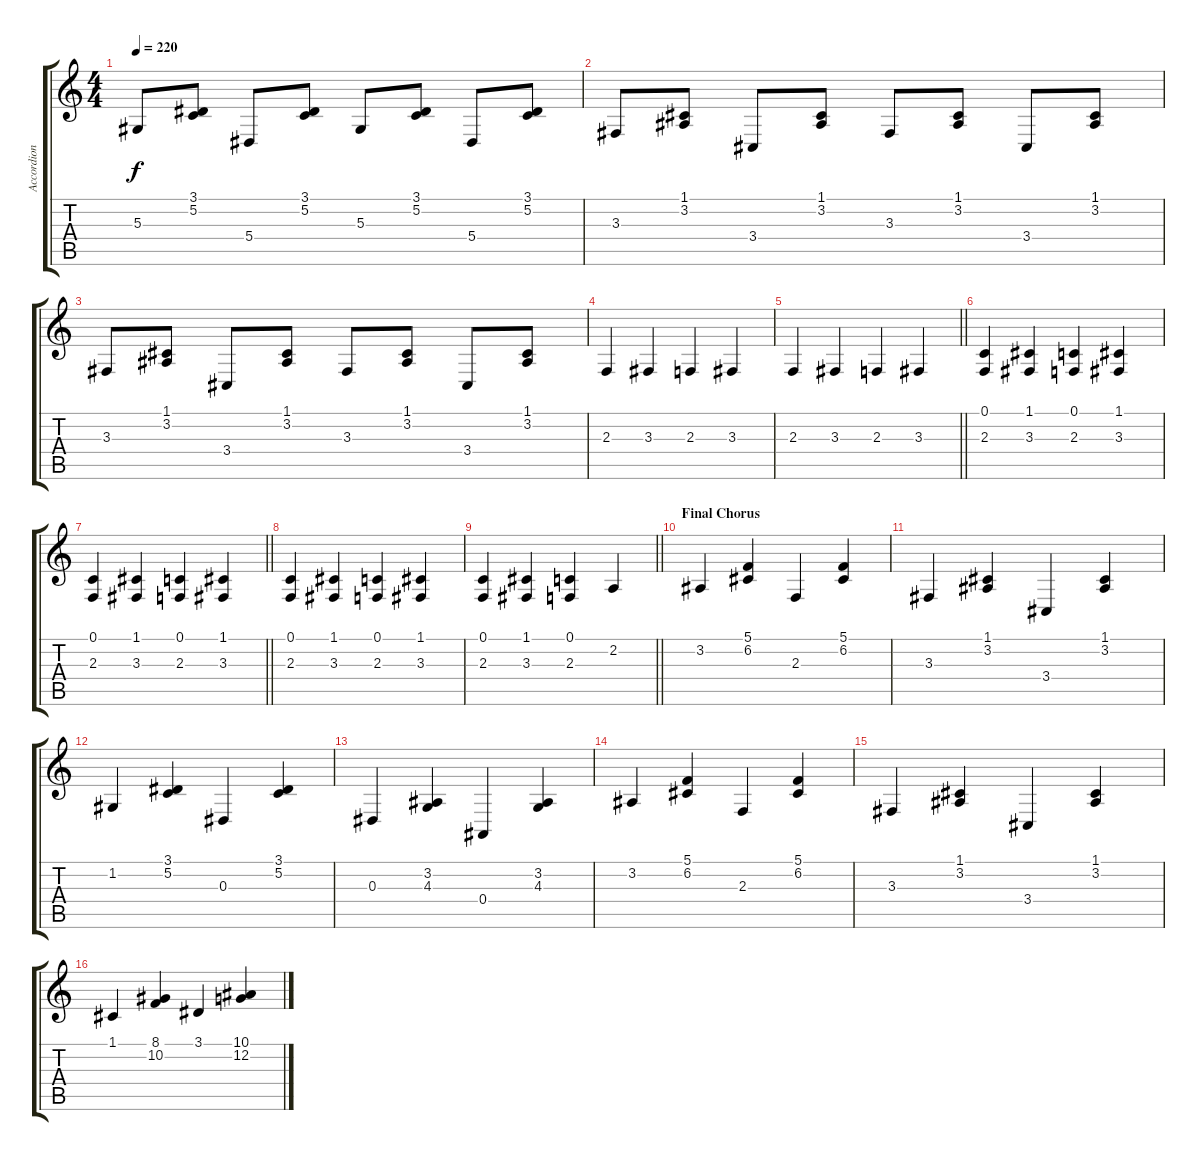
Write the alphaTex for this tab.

\track ("Accordion LH" "Accordion ") {instrument accordion}
\staff {score tabs}
\tuning (C4 G3 Eb3 Bb2 F2 C2) {hide}
\ts (4 4)
\tempo 220
\clef g2
\ks c
5.3.8{dy f} (3.1 5.2).8 5.4.8 (3.1 5.2).8 5.3.8 (3.1 5.2).8 5.4.8 (3.1 5.2).8 |
3.3.8 (1.1 3.2).8 3.4.8 (1.1 3.2).8 3.3.8 (1.1 3.2).8 3.4.8 (1.1 3.2).8 |
3.3.8 (1.1 3.2).8 3.4.8 (1.1 3.2).8 3.3.8 (1.1 3.2).8 3.4.8 (1.1 3.2).8 |
2.3.4 3.3.4 2.3.4 3.3.4 |
\barLineRight lightlight
2.3.4 3.3.4 2.3.4 3.3.4 |
(0.1 2.3).4 (1.1 3.3).4 (0.1 2.3).4 (1.1 3.3).4 |
\barLineRight lightlight
(0.1 2.3).4 (1.1 3.3).4 (0.1 2.3).4 (1.1 3.3).4 |
(0.1 2.3).4 (1.1 3.3).4 (0.1 2.3).4 (1.1 3.3).4 |
\barLineRight lightlight
(0.1 2.3).4 (1.1 3.3).4 (0.1 2.3).4 2.2.4 |
\section ("" "Final Chorus")
3.2.4 (5.1 6.2).4 2.3.4 (5.1 6.2).4 |
3.3.4 (1.1 3.2).4 3.4.4 (1.1 3.2).4 |
1.2.4 (3.1 5.2).4 0.3.4 (3.1 5.2).4 |
0.3.4 (3.2 4.3).4 0.4.4 (3.2 4.3).4 |
3.2.4 (5.1 6.2).4 2.3.4 (5.1 6.2).4 |
3.3.4 (1.1 3.2).4 3.4.4 (1.1 3.2).4 |
1.1.4 (8.1 10.2).4 3.1.4 (10.1 12.2).4
